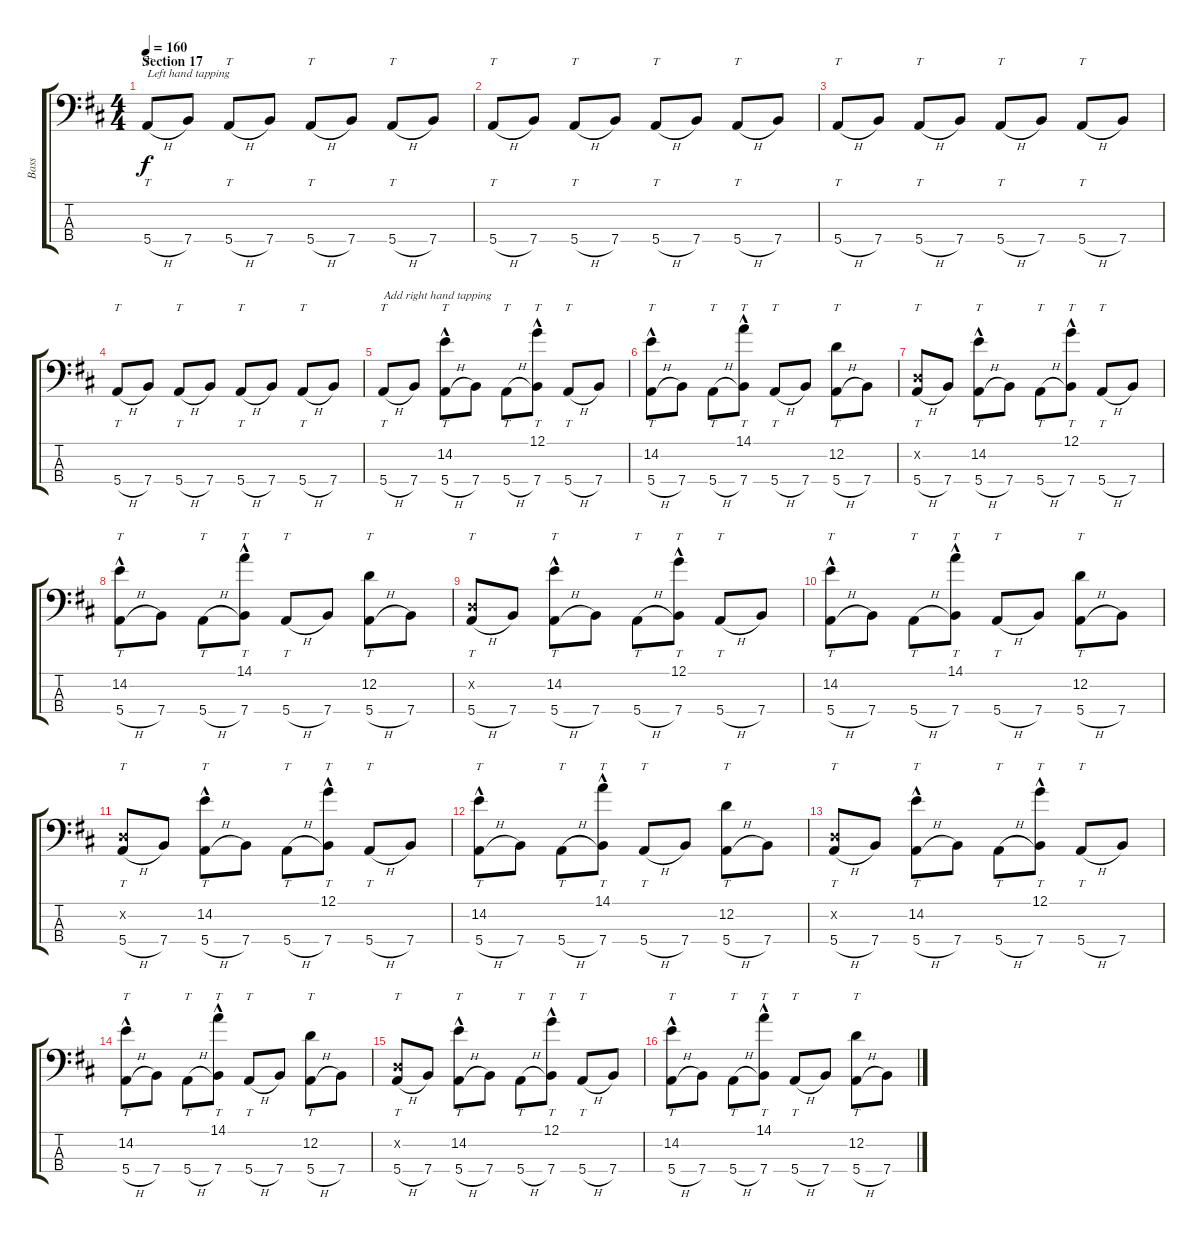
\track ("Bass" "Bass") {instrument electricbassfinger}
\staff {score tabs}
\tuning (G2 D2 A1 E1) {hide}
\ts (4 4)
\section ("" "Section 17")
\tempo 160
\clef f4
\ks bminor
5.4{h}.8{tt txt "Left hand tapping" dy f} 7.4.8 5.4{h}.8{tt} 7.4.8 5.4{h}.8{tt} 7.4.8 5.4{h}.8{tt} 7.4.8 |
5.4{h}.8{tt} 7.4.8 5.4{h}.8{tt} 7.4.8 5.4{h}.8{tt} 7.4.8 5.4{h}.8{tt} 7.4.8 |
5.4{h}.8{tt} 7.4.8 5.4{h}.8{tt} 7.4.8 5.4{h}.8{tt} 7.4.8 5.4{h}.8{tt} 7.4.8 |
5.4{h}.8{tt} 7.4.8 5.4{h}.8{tt} 7.4.8 5.4{h}.8{tt} 7.4.8 5.4{h}.8{tt} 7.4.8 |
5.4{h}.8{tt txt "Add right hand tapping"} 7.4.8 (14.2{hac} 5.4{h}).8{tt} 7.4.8 5.4{h}.8{tt} (12.1{hac} 7.4).8{tt} 5.4{h}.8{tt} 7.4.8 |
(14.2{hac} 5.4{h}).8{tt} 7.4.8 5.4{h}.8{tt} (14.1{hac} 7.4).8{tt} 5.4{h}.8{tt} 7.4.8 (12.2 5.4{h}).8{tt} 7.4.8 |
(0.2{x} 5.4{h}).8{tt} 7.4.8 (14.2{hac} 5.4{h}).8{tt} 7.4.8 5.4{h}.8{tt} (12.1{hac} 7.4).8{tt} 5.4{h}.8{tt} 7.4.8 |
(14.2{hac} 5.4{h}).8{tt} 7.4.8 5.4{h}.8{tt} (14.1{hac} 7.4).8{tt} 5.4{h}.8{tt} 7.4.8 (12.2 5.4{h}).8{tt} 7.4.8 |
(0.2{x} 5.4{h}).8{tt} 7.4.8 (14.2{hac} 5.4{h}).8{tt} 7.4.8 5.4{h}.8{tt} (12.1{hac} 7.4).8{tt} 5.4{h}.8{tt} 7.4.8 |
(14.2{hac} 5.4{h}).8{tt} 7.4.8 5.4{h}.8{tt} (14.1{hac} 7.4).8{tt} 5.4{h}.8{tt} 7.4.8 (12.2 5.4{h}).8{tt} 7.4.8 |
(0.2{x} 5.4{h}).8{tt} 7.4.8 (14.2{hac} 5.4{h}).8{tt} 7.4.8 5.4{h}.8{tt} (12.1{hac} 7.4).8{tt} 5.4{h}.8{tt} 7.4.8 |
(14.2{hac} 5.4{h}).8{tt} 7.4.8 5.4{h}.8{tt} (14.1{hac} 7.4).8{tt} 5.4{h}.8{tt} 7.4.8 (12.2 5.4{h}).8{tt} 7.4.8 |
(0.2{x} 5.4{h}).8{tt} 7.4.8 (14.2{hac} 5.4{h}).8{tt} 7.4.8 5.4{h}.8{tt} (12.1{hac} 7.4).8{tt} 5.4{h}.8{tt} 7.4.8 |
(14.2{hac} 5.4{h}).8{tt} 7.4.8 5.4{h}.8{tt} (14.1{hac} 7.4).8{tt} 5.4{h}.8{tt} 7.4.8 (12.2 5.4{h}).8{tt} 7.4.8 |
(0.2{x} 5.4{h}).8{tt} 7.4.8 (14.2{hac} 5.4{h}).8{tt} 7.4.8 5.4{h}.8{tt} (12.1{hac} 7.4).8{tt} 5.4{h}.8{tt} 7.4.8 |
(14.2{hac} 5.4{h}).8{tt} 7.4.8 5.4{h}.8{tt} (14.1{hac} 7.4).8{tt} 5.4{h}.8{tt} 7.4.8 (12.2 5.4{h}).8{tt} 7.4.8
